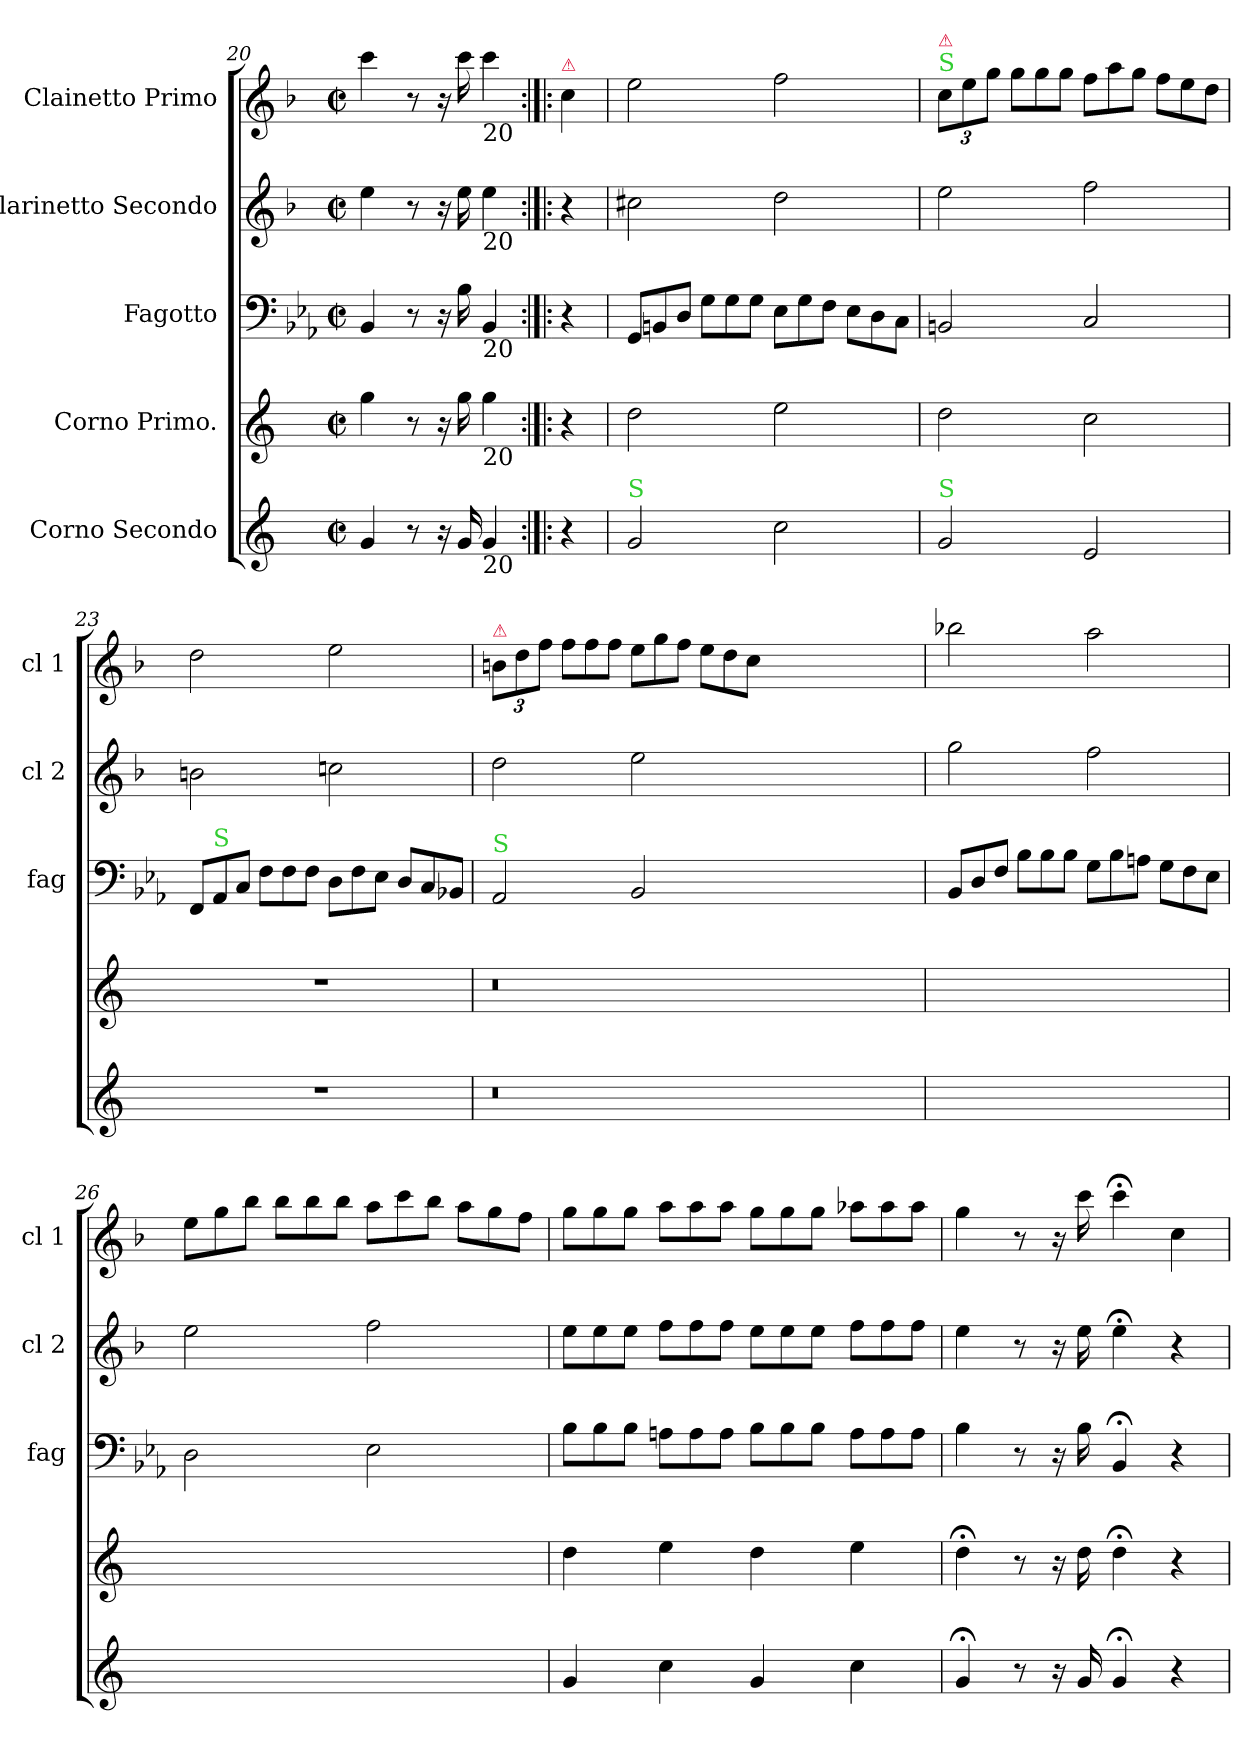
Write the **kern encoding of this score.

**kern	**kern	**kern	**kern	**kern
*part5	*part4	*part3	*part2	*part1
*staff5	*staff4	*staff3	*staff2	*staff1
*I"Corno Secondo	*I"Corno Primo.	*I"Fagotto	*I"Clarinetto Secondo	*I"Clainetto Primo
*	*	*I'fag	*I'cl 2	*I'cl 1
*clefG2	*clefG2	*clefF4	*clefG2	*clefG2
*ITrd5c9	*ITrd5c9	*	*ITrd1c2	*ITrd1c2
*k[b-e-a-]	*k[b-e-a-]	*k[b-e-a-]	*k[b-e-a-]	*k[b-e-a-]
*M2/2	*M2/2	*M2/2	*M2/2	*M2/2
*met(c|)	*met(c|)	*met(c|)	*met(c|)	*met(c|)
=20	=20	=20	=20	=20
4B-/	4b-\	4BB-/	4dd\	4bb-\
8r	8r	8r	8r	8r
16r	16r	16r	16r	16r
16B-/	16b-\	16B-\	16dd\	16bb-\
!	!	!	!	!LO:TX:b:t=20
!	!	!	!LO:TX:b:t=20	!
!	!	!LO:TX:b:t=20	!	!
!	!LO:TX:b:t=20	!	!	!
!LO:TX:b:t=20	!	!	!	!
4B-/	4b-\	4BB-/	4dd\	4bb-\
=:|!|:	=:|!|:	=:|!|:	=:|!|:	=:|!|:
!	!	!	!	!LO:TX:a:color=crimson:t=⚠
4r	4r	4r	4r	4b-\
=21	=21	=21	=21	=21
*	*	*Xtuplet	*	*
!LO:TX:a:color=limegreen:t=S	!	!	!	!
2B-/	2f\	12GG/L	2bn\	2dd\
.	.	12BBn/	.	.
.	.	12D/J	.	.
.	.	12G\L	.	.
.	.	12G\	.	.
.	.	12G\J	.	.
2e-\	2g\	12E-\L	2cc\	2ee-\
.	.	12G\	.	.
.	.	12F\J	.	.
.	.	12E-\L	.	.
.	.	12D\	.	.
.	.	12C\J	.	.
=22	=22	=22	=22	=22
!	!	!	!	!LO:TX:a:color=limegreen:t=S
!	!	!	!	!LO:TX:a:color=crimson:t=⚠
!LO:TX:a:color=limegreen:t=S	!	!	!	!
2B-/	2f\	2BBn/	2dd\	12b-\L
.	.	.	.	12dd\
.	.	.	.	12ff\J
*	*	*	*	*Xtuplet
.	.	.	.	12ff\L
.	.	.	.	12ff\
.	.	.	.	12ff\J
2G/	2e-\	2C/	2ee-\	12ee-\L
.	.	.	.	12gg\
.	.	.	.	12ff\J
.	.	.	.	12ee-\L
.	.	.	.	12dd\
.	.	.	.	12cc\J
=23	=23	=23	=23	=23
1r	1r	12FF/L	2an\	2cc\
!	!	!LO:TX:a:color=limegreen:t=S	!	!
.	.	12AA-/	.	.
.	.	12C/J	.	.
.	.	12F\L	.	.
.	.	12F\	.	.
.	.	12F\J	.	.
.	.	12D\L	2b-X\	2dd\
.	.	12F\	.	.
.	.	12E-\J	.	.
.	.	12D/L	.	.
.	.	12C/	.	.
.	.	12BB-X/J	.	.
=24	=24	=24	=24	=24
*	*	*	*	*tuplet
!	!	!	!	!LO:TX:a:color=crimson:t=⚠
!	!	!LO:TX:a:color=limegreen:t=S	!	!
0.r	0.r	2AA-/	2cc\	12an\L
.	.	.	.	12cc\
.	.	.	.	12ee-\J
*	*	*	*	*Xtuplet
.	.	.	.	12ee-\L
.	.	.	.	12ee-\
.	.	.	.	12ee-\J
.	.	2BB-/	2dd\	12dd\L
.	.	.	.	12ff\
.	.	.	.	12ee-\J
.	.	.	.	12dd\L
.	.	.	.	12cc\
.	.	.	.	12b-\J
.	.	0ryy	0ryy	0ryy
=25	=25	=25	=25	=25
1ryy	1ryy	12BB-/L	2ff\	2aa-X\
.	.	12D/	.	.
.	.	12F/J	.	.
.	.	12B-\L	.	.
.	.	12B-\	.	.
.	.	12B-\J	.	.
.	.	12G\L	2ee-\	2gg\
.	.	12B-\	.	.
.	.	12An\J	.	.
.	.	12G\L	.	.
.	.	12F\	.	.
.	.	12E-\J	.	.
=26	=26	=26	=26	=26
1ryy	1ryy	2D\	2dd\	12dd\L
.	.	.	.	12ff\
.	.	.	.	12aa-\J
.	.	.	.	12aa-\L
.	.	.	.	12aa-\
.	.	.	.	12aa-\J
.	.	2E-\	2ee-\	12gg\L
.	.	.	.	12bb-\
.	.	.	.	12aa-\J
.	.	.	.	12gg\L
.	.	.	.	12ff\
.	.	.	.	12ee-\J
=27	=27	=27	=27	=27
*	*	*	*Xtuplet	*
4B-/	4f\	12B-\L	12dd\L	12ff\L
.	.	12B-\	12dd\	12ff\
.	.	12B-\J	12dd\J	12ff\J
4e-\	4g\	12An\L	12ee-\L	12gg\L
.	.	12A\	12ee-\	12gg\
.	.	12A\J	12ee-\J	12gg\J
4B-/	4f\	12B-\L	12dd\L	12ff\L
.	.	12B-\	12dd\	12ff\
.	.	12B-\J	12dd\J	12ff\J
4e-\	4g\	12A\L	12ee-\L	12gg-X\L
.	.	12A\	12ee-\	12gg-\
.	.	12A\J	12ee-\J	12gg-\J
=28	=28	=28	=28	=28
4B-;</	4f;<\	4B-\	4dd\	4ff\
8r	8r	8r	8r	8r
16r	16r	16r	16r	16r
16B-/	16f\	16B-\	16dd\	16bb-\
4B-;</	4f;<\	4BB-;</	4dd;<\	4bb-;<;\
4r	4r	4r	4r	4b-\
=	=	=	=	=
*-	*-	*-	*-	*-
